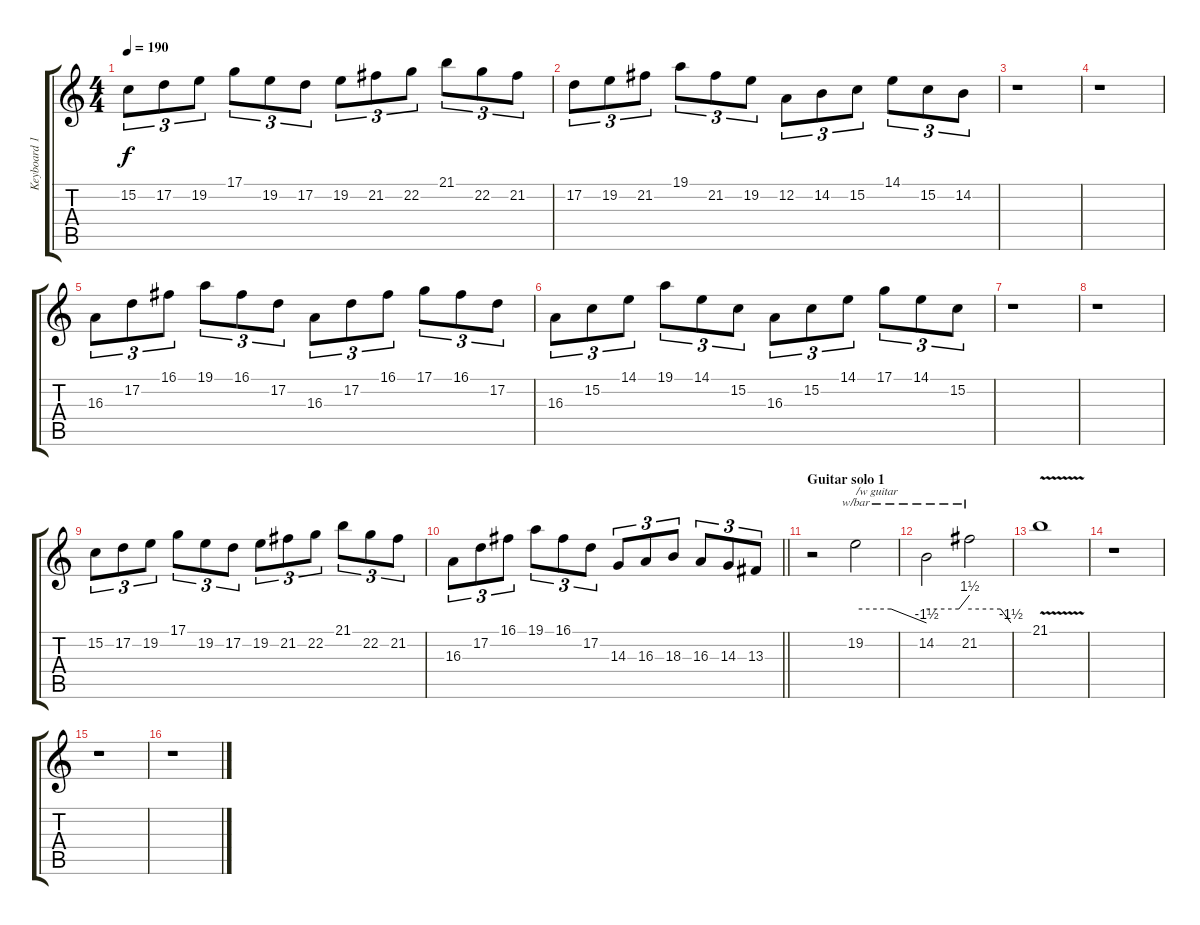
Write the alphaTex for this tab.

\track ("Keyboard 1" "Keyboard 1") {instrument pad1newage}
\staff {score tabs}
\tuning (D4 A3 F3 C3 G2 D2) {hide}
\ts (4 4)
\tempo 190
\clef g2
\ks c
15.2.8{tu (3 2) dy f} 17.2.8{tu (3 2)} 19.2.8{tu (3 2)} 17.1.8{tu (3 2)} 19.2.8{tu (3 2)} 17.2.8{tu (3 2)} 19.2.8{tu (3 2)} 21.2.8{tu (3 2)} 22.2.8{tu (3 2)} 21.1.8{tu (3 2)} 22.2.8{tu (3 2)} 21.2.8{tu (3 2)} |
17.2.8{tu (3 2)} 19.2.8{tu (3 2)} 21.2.8{tu (3 2)} 19.1.8{tu (3 2)} 21.2.8{tu (3 2)} 19.2.8{tu (3 2)} 12.2.8{tu (3 2)} 14.2.8{tu (3 2)} 15.2.8{tu (3 2)} 14.1.8{tu (3 2)} 15.2.8{tu (3 2)} 14.2.8{tu (3 2)} |
r.1 |
r.1 |
16.3.8{tu (3 2) instrument orchestralharp} 17.2.8{tu (3 2)} 16.1.8{tu (3 2)} 19.1.8{tu (3 2)} 16.1.8{tu (3 2)} 17.2.8{tu (3 2)} 16.3.8{tu (3 2)} 17.2.8{tu (3 2)} 16.1.8{tu (3 2)} 17.1.8{tu (3 2)} 16.1.8{tu (3 2)} 17.2.8{tu (3 2)} |
16.3.8{tu (3 2)} 15.2.8{tu (3 2)} 14.1.8{tu (3 2)} 19.1.8{tu (3 2)} 14.1.8{tu (3 2)} 15.2.8{tu (3 2)} 16.3.8{tu (3 2)} 15.2.8{tu (3 2)} 14.1.8{tu (3 2)} 17.1.8{tu (3 2)} 14.1.8{tu (3 2)} 15.2.8{tu (3 2)} |
r.1 |
r.1 |
15.2.8{tu (3 2)} 17.2.8{tu (3 2)} 19.2.8{tu (3 2)} 17.1.8{tu (3 2)} 19.2.8{tu (3 2)} 17.2.8{tu (3 2)} 19.2.8{tu (3 2)} 21.2.8{tu (3 2)} 22.2.8{tu (3 2)} 21.1.8{tu (3 2)} 22.2.8{tu (3 2)} 21.2.8{tu (3 2)} |
\barLineRight lightlight
16.3.8{tu (3 2)} 17.2.8{tu (3 2)} 16.1.8{tu (3 2)} 19.1.8{tu (3 2)} 16.1.8{tu (3 2)} 17.2.8{tu (3 2)} 14.3.8{tu (3 2)} 16.3.8{tu (3 2)} 18.3.8{tu (3 2)} 16.3.8{tu (3 2)} 14.3.8{tu (3 2)} 13.3.8{tu (3 2)} |
\section ("" "Guitar solo 1")
r.2 19.2.2{tbe (custom default 0 0 30 0 60 -6) txt "/w guitar" volume 10 instrument overdrivenguitar} |
14.2.2{tbe (custom default 0 0 45 0 60 6) volume 10 instrument overdrivenguitar} 21.2.2{tbe (custom default 0 0 45 0 60 -6) volume 10 instrument overdrivenguitar} |
21.1{v}.1{volume 10 instrument overdrivenguitar} |
r.1 |
r.1 |
r.1
